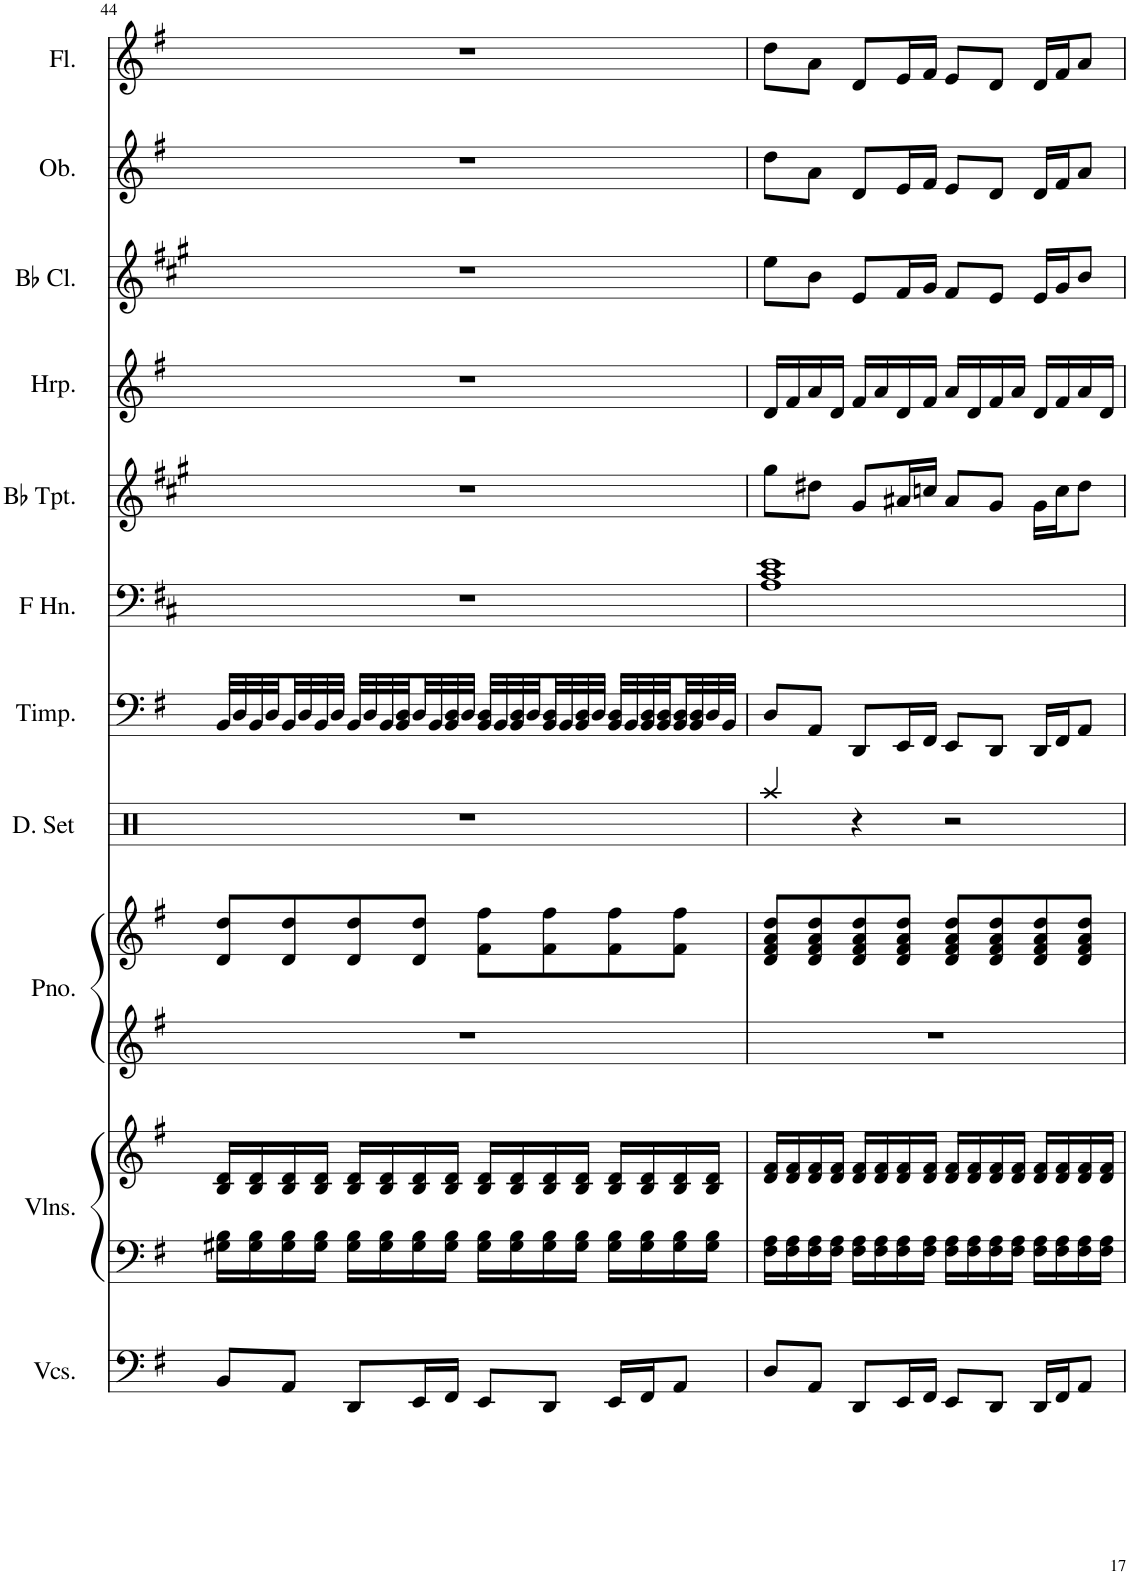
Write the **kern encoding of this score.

**kern	**kern	**kern	**kern	**kern	**kern	**kern	**kern	**kern	**kern	**kern	**kern	**kern
*part11	*part10	*part10	*part9	*part9	*part8	*part7	*part6	*part5	*part4	*part3	*part2	*part1
*staff13	*staff12	*staff11	*staff10	*staff9	*staff8	*staff7	*staff6	*staff5	*staff4	*staff3	*staff2	*staff1
*I"Violoncellos	*I"Violins	*	*I"Piano, Vl.I	*	*I"Drumset	*I"Timpani	*I"Horn in F	*I"Bb Trumpet	*I"Harp	*I"Bb Clarinet	*I"Oboe	*I"Flute
*I'Vcs.	*I'Vlns.	*	*I'Pno.	*	*I'D. Set	*I'Timp.	*	*I'Bb Tpt.	*I'Hrp.	*I'Bb Cl.	*I'Ob.	*I'Fl.
!!LO:PB:g=z
*clefF4	*clefF4	*clefG2	*clefG2	*clefG2	*clefX	*clefF4	*clefF4	*clefG2	*clefG2	*clefG2	*clefG2	*clefG2
*	*	*	*	*	*	*	*Trd4c7	*Trd1c2	*	*Trd1c2	*	*
*k[f#]	*k[f#]	*k[f#]	*k[f#]	*k[f#]	*k[]	*k[f#]	*k[f#c#]	*k[f#c#g#]	*k[f#]	*k[f#c#g#]	*k[f#]	*k[f#]
*M4/4	*M4/4	*M4/4	*M4/4	*M4/4	*M4/4	*M4/4	*M4/4	*M4/4	*M4/4	*M4/4	*M4/4	*M4/4
=44	=44	=44	=44	=44	=44	=44	=44	=44	=44	=44	=44	=44
8BB/L	16G#X\ 16B\LL	16B/ 16d/LL	1r	8d/ 8dd/L	1r	32BB/LLL	1r	1r	1r	1r	1r	1r
.	.	.	.	.	.	32D/	.	.	.	.	.	.
.	16G#\ 16B\	16B/ 16d/	.	.	.	32BB/	.	.	.	.	.	.
.	.	.	.	.	.	32D/	.	.	.	.	.	.
8AA/J	16G#\ 16B\	16B/ 16d/	.	8d/ 8dd/	.	32BB/	.	.	.	.	.	.
.	.	.	.	.	.	32D/	.	.	.	.	.	.
.	16G#\ 16B\JJ	16B/ 16d/JJ	.	.	.	32BB/	.	.	.	.	.	.
.	.	.	.	.	.	32D/JJJ	.	.	.	.	.	.
8DD/L	16G#\ 16B\LL	16B/ 16d/LL	.	8d/ 8dd/	.	32BB/LLL	.	.	.	.	.	.
.	.	.	.	.	.	32D/	.	.	.	.	.	.
.	16G#\ 16B\	16B/ 16d/	.	.	.	32BB/	.	.	.	.	.	.
.	.	.	.	.	.	32BB/ 32D/	.	.	.	.	.	.
16EE/L	16G#\ 16B\	16B/ 16d/	.	8d/ 8dd/J	.	32D/	.	.	.	.	.	.
.	.	.	.	.	.	32BB/	.	.	.	.	.	.
16FF#/JJ	16G#\ 16B\JJ	16B/ 16d/JJ	.	.	.	32BB/ 32D/	.	.	.	.	.	.
.	.	.	.	.	.	32D/JJJ	.	.	.	.	.	.
8EE/L	16G#\ 16B\LL	16B/ 16d/LL	.	8f#\ 8ff#\L	.	32BB/ 32D/LLL	.	.	.	.	.	.
.	.	.	.	.	.	32BB/	.	.	.	.	.	.
.	16G#\ 16B\	16B/ 16d/	.	.	.	32BB/ 32D/	.	.	.	.	.	.
.	.	.	.	.	.	32D/	.	.	.	.	.	.
8DD/J	16G#\ 16B\	16B/ 16d/	.	8f#\ 8ff#\	.	32BB/ 32D/	.	.	.	.	.	.
.	.	.	.	.	.	32BB/	.	.	.	.	.	.
.	16G#\ 16B\JJ	16B/ 16d/JJ	.	.	.	32BB/ 32D/	.	.	.	.	.	.
.	.	.	.	.	.	32D/JJJ	.	.	.	.	.	.
16EE/LL	16G#\ 16B\LL	16B/ 16d/LL	.	8f#\ 8ff#\	.	32BB/ 32D/LLL	.	.	.	.	.	.
.	.	.	.	.	.	32BB/	.	.	.	.	.	.
16FF#/J	16G#\ 16B\	16B/ 16d/	.	.	.	32BB/ 32D/	.	.	.	.	.	.
.	.	.	.	.	.	32BB/ 32D/	.	.	.	.	.	.
8AA/J	16G#\ 16B\	16B/ 16d/	.	8f#\ 8ff#\J	.	32BB/ 32D/	.	.	.	.	.	.
.	.	.	.	.	.	32BB/ 32D/	.	.	.	.	.	.
.	16G#\ 16B\JJ	16B/ 16d/JJ	.	.	.	32D/	.	.	.	.	.	.
.	.	.	.	.	.	32BB/JJJ	.	.	.	.	.	.
=45	=45	=45	=45	=45	=45	=45	=45	=45	=45	=45	=45	=45
8D/L	16F#\ 16A\LL	16d/ 16f#/LL	1r	8d/ 8f#/ 8a/ 8dd/L	4Raa/	8D/L	1A 1c# 1e	8gg#\L	16d/LL	8ee\L	8dd\L	8dd\L
.	16F#\ 16A\	16d/ 16f#/	.	.	.	.	.	.	16f#/	.	.	.
8AA/J	16F#\ 16A\	16d/ 16f#/	.	8d/ 8f#/ 8a/ 8dd/	.	8AA/J	.	8dd#X\J	16a/	8b\J	8a\J	8a\J
.	16F#\ 16A\JJ	16d/ 16f#/JJ	.	.	.	.	.	.	16d/JJ	.	.	.
8DD/L	16F#\ 16A\LL	16d/ 16f#/LL	.	8d/ 8f#/ 8a/ 8dd/	4r	8DD/L	.	8g#/L	16f#/LL	8e/L	8d/L	8d/L
.	16F#\ 16A\	16d/ 16f#/	.	.	.	.	.	.	16a/	.	.	.
16EE/L	16F#\ 16A\	16d/ 16f#/	.	8d/ 8f#/ 8a/ 8dd/J	.	16EE/L	.	16a#X/L	16d/	16f#/L	16e/L	16e/L
16FF#/JJ	16F#\ 16A\JJ	16d/ 16f#/JJ	.	.	.	16FF#/JJ	.	16ccn/JJ	16f#/JJ	16g#/JJ	16f#/JJ	16f#/JJ
8EE/L	16F#\ 16A\LL	16d/ 16f#/LL	.	8d/ 8f#/ 8a/ 8dd/L	2r	8EE/L	.	8a#/L	16a/LL	8f#/L	8e/L	8e/L
.	16F#\ 16A\	16d/ 16f#/	.	.	.	.	.	.	16d/	.	.	.
8DD/J	16F#\ 16A\	16d/ 16f#/	.	8d/ 8f#/ 8a/ 8dd/	.	8DD/J	.	8g#/J	16f#/	8e/J	8d/J	8d/J
.	16F#\ 16A\JJ	16d/ 16f#/JJ	.	.	.	.	.	.	16a/JJ	.	.	.
16DD/LL	16F#\ 16A\LL	16d/ 16f#/LL	.	8d/ 8f#/ 8a/ 8dd/	.	16DD/LL	.	16g#\LL	16d/LL	16e/LL	16d/LL	16d/LL
16FF#/J	16F#\ 16A\	16d/ 16f#/	.	.	.	16FF#/J	.	16cc\J	16f#/	16g#/J	16f#/J	16f#/J
8AA/J	16F#\ 16A\	16d/ 16f#/	.	8d/ 8f#/ 8a/ 8dd/J	.	8AA/J	.	8dd#\J	16a/	8b/J	8a/J	8a/J
.	16F#\ 16A\JJ	16d/ 16f#/JJ	.	.	.	.	.	.	16d/JJ	.	.	.
=	=	=	=	=	=	=	=	=	=	=	=	=
*-	*-	*-	*-	*-	*-	*-	*-	*-	*-	*-	*-	*-
